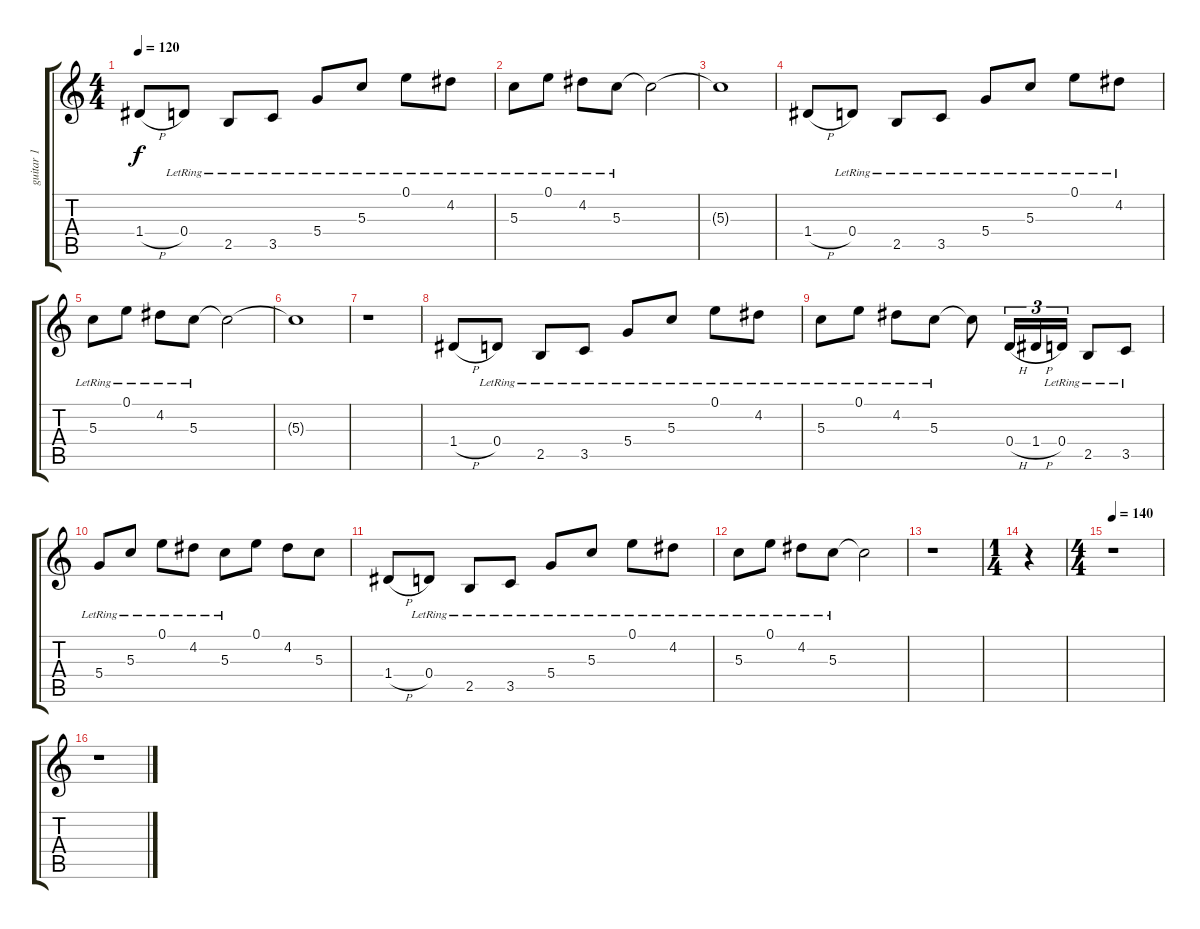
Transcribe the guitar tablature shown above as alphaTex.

\track ("guitar 1" "guitar 1") {instrument acousticguitarsteel}
\staff {score tabs}
\tuning (E4 B3 G3 D3 A2 E2) {hide}
\ts (4 4)
\tempo 120
\clef g2
\ks c
1.4{h}.8{dy f instrument acousticguitarsteel} 0.4{lr}.8 2.5{lr}.8 3.5{lr}.8 5.4{lr}.8 5.3{lr}.8 0.1{lr}.8 4.2{lr}.8 |
5.3{lr}.8 0.1{lr}.8 4.2{lr}.8 5.3{lr}.8 5.3{t}.2 |
5.3{t}.1 |
1.4{h}.8 0.4{lr}.8 2.5{lr}.8 3.5{lr}.8 5.4{lr}.8 5.3{lr}.8 0.1{lr}.8 4.2{lr}.8 |
5.3{lr}.8 0.1{lr}.8 4.2{lr}.8 5.3{lr}.8 5.3{t}.2 |
5.3{t}.1 |
r.1 |
1.4{h}.8 0.4{lr}.8 2.5{lr}.8 3.5{lr}.8 5.4{lr}.8 5.3{lr}.8 0.1{lr}.8 4.2{lr}.8 |
5.3{lr}.8 0.1{lr}.8 4.2{lr}.8 5.3{lr}.8 5.3{t}.8 0.4{h}.16{tu (3 2)} 1.4{h}.16{tu (3 2)} 0.4{lr}.16{tu (3 2)} 2.5{lr}.8 3.5{lr}.8 |
5.4{lr}.8 5.3{lr}.8 0.1{lr}.8 4.2{lr}.8 5.3{lr}.8 0.1.8 4.2.8 5.3.8 |
1.4{h}.8 0.4{lr}.8 2.5{lr}.8 3.5{lr}.8 5.4{lr}.8 5.3{lr}.8 0.1{lr}.8 4.2{lr}.8 |
5.3{lr}.8 0.1{lr}.8 4.2{lr}.8 5.3{lr}.8 5.3{t}.2 |
r.1 |
\ts (1 4)
r.4 |
\ts (4 4)
\tempo 140
r.1 |
r.1
